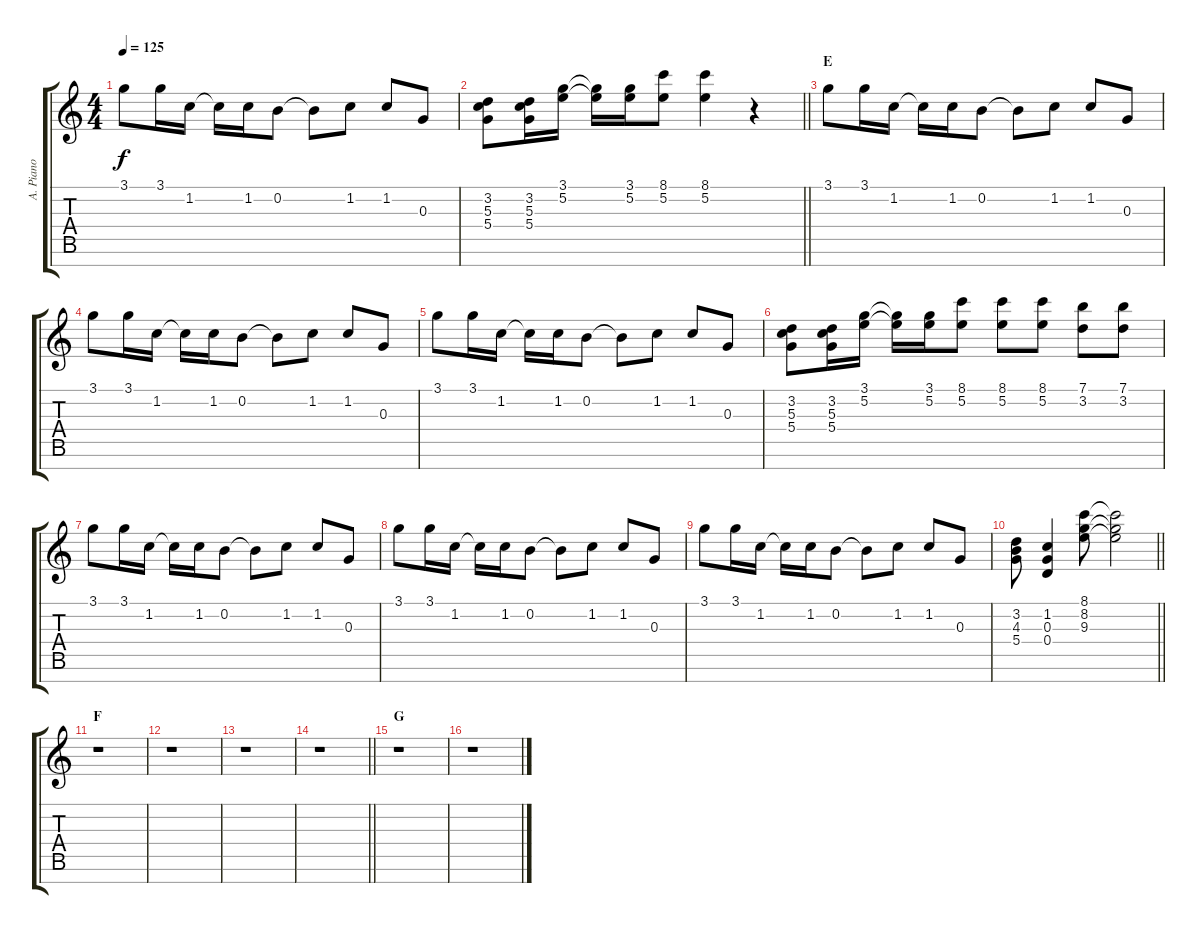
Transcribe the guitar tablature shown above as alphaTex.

\track ("A. Piano" "A. Piano") {instrument acousticgrandpiano}
\staff {score tabs}
\tuning (E5 B4 G4 D4 A3 E3 B2) {hide}
\ts (4 4)
\tempo 125
\clef g2
\ks c
3.1.8{dy f} 3.1.16 1.2.16 1.2{t}.16 1.2.16 0.2.8 0.2{t}.8 1.2.8 1.2.8 0.3.8 |
\barLineRight lightlight
(3.2 5.3 5.4).8 (3.2 5.3 5.4).16 (3.1 5.2).16 (3.1{t} 5.2{t}).16 (3.1 5.2).16 (8.1 5.2).8 (8.1 5.2).4 r.4 |
\section ("" "E")
3.1.8 3.1.16 1.2.16 1.2{t}.16 1.2.16 0.2.8 0.2{t}.8 1.2.8 1.2.8 0.3.8 |
3.1.8 3.1.16 1.2.16 1.2{t}.16 1.2.16 0.2.8 0.2{t}.8 1.2.8 1.2.8 0.3.8 |
3.1.8 3.1.16 1.2.16 1.2{t}.16 1.2.16 0.2.8 0.2{t}.8 1.2.8 1.2.8 0.3.8 |
(3.2 5.3 5.4).8 (3.2 5.3 5.4).16 (3.1 5.2).16 (3.1{t} 5.2{t}).16 (3.1 5.2).16 (8.1 5.2).8 (8.1 5.2).8 (8.1 5.2).8 (7.1 3.2).8 (7.1 3.2).8 |
3.1.8 3.1.16 1.2.16 1.2{t}.16 1.2.16 0.2.8 0.2{t}.8 1.2.8 1.2.8 0.3.8 |
3.1.8 3.1.16 1.2.16 1.2{t}.16 1.2.16 0.2.8 0.2{t}.8 1.2.8 1.2.8 0.3.8 |
3.1.8 3.1.16 1.2.16 1.2{t}.16 1.2.16 0.2.8 0.2{t}.8 1.2.8 1.2.8 0.3.8 |
\barLineRight lightlight
(3.2 4.3 5.4).8 (1.2 0.3 0.4).4 (8.1 8.2 9.3).8 (8.1{t} 8.2{t} 9.3{t}).2 |
\section ("" "F")
r.1 |
r.1 |
r.1 |
\barLineRight lightlight
r.1 |
\section ("" "G")
r.1 |
r.1
